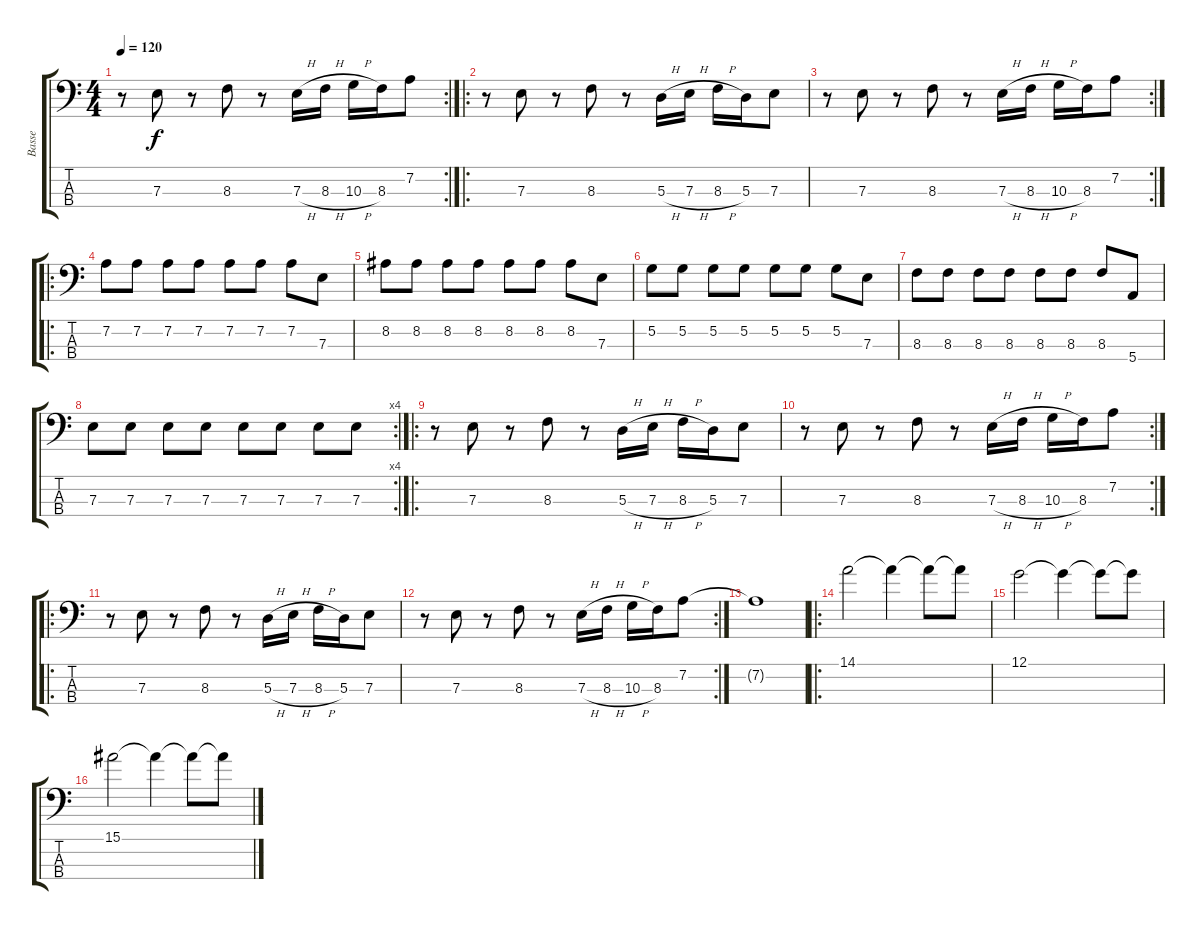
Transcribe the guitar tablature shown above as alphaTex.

\track ("Basse" "Basse") {instrument electricbasspick}
\staff {score tabs}
\tuning (G2 D2 A1 E1) {hide}
\rc 2
\ts (4 4)
\tempo 120
\clef f4
\ks c
r.8{dy f} 7.3.8 r.8 8.3.8 r.8 7.3{h}.16 8.3{h}.16 10.3{h}.16 8.3.16 7.2.8 |
\ro
r.8 7.3.8 r.8 8.3.8 r.8 5.3{h}.16 7.3{h}.16 8.3{h}.16 5.3.16 7.3.8 |
\rc 2
r.8 7.3.8 r.8 8.3.8 r.8 7.3{h}.16 8.3{h}.16 10.3{h}.16 8.3.16 7.2.8 |
\ro
7.2.8 7.2.8 7.2.8 7.2.8 7.2.8 7.2.8 7.2.8 7.3.8 |
8.2.8 8.2.8 8.2.8 8.2.8 8.2.8 8.2.8 8.2.8 7.3.8 |
5.2.8 5.2.8 5.2.8 5.2.8 5.2.8 5.2.8 5.2.8 7.3.8 |
8.3.8 8.3.8 8.3.8 8.3.8 8.3.8 8.3.8 8.3.8 5.4.8 |
\rc 4
7.3.8 7.3.8 7.3.8 7.3.8 7.3.8 7.3.8 7.3.8 7.3.8 |
\ro
r.8 7.3.8 r.8 8.3.8 r.8 5.3{h}.16 7.3{h}.16 8.3{h}.16 5.3.16 7.3.8 |
\rc 2
r.8 7.3.8 r.8 8.3.8 r.8 7.3{h}.16 8.3{h}.16 10.3{h}.16 8.3.16 7.2.8 |
\ro
r.8 7.3.8 r.8 8.3.8 r.8 5.3{h}.16 7.3{h}.16 8.3{h}.16 5.3.16 7.3.8 |
\rc 2
r.8 7.3.8 r.8 8.3.8 r.8 7.3{h}.16 8.3{h}.16 10.3{h}.16 8.3.16 7.2.8 |
7.2{t}.1 |
\ro
14.1.2 14.1{t}.4 14.1{t}.8 14.1{t}.8 |
12.1.2 12.1{t}.4 12.1{t}.8 12.1{t}.8 |
15.1.2 15.1{t}.4 15.1{t}.8 15.1{t}.8
